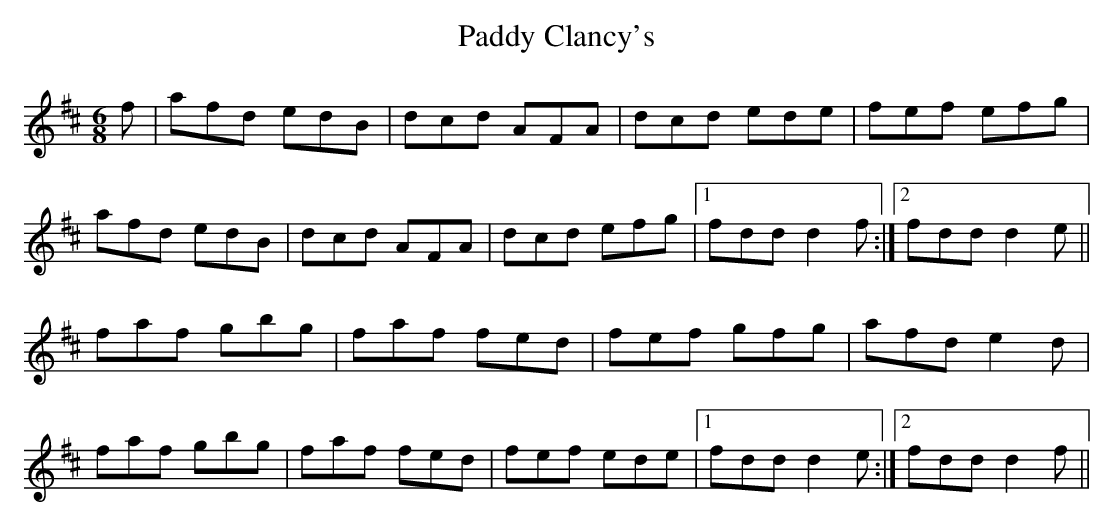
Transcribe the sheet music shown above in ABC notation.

X:1
T:Paddy Clancy's
M:6/8
L:1/8
K:D
f|afd edB|dcd AFA|dcd ede|fef efg|
afd edB|dcd AFA|dcd efg|1 fdd d2 f:|2fdd d2 e||
faf gbg|faf fed|fef gfg|afd e2 d|
faf gbg|faf fed|fef ede|1 fdd d2 e:|2fdd d2 f||
